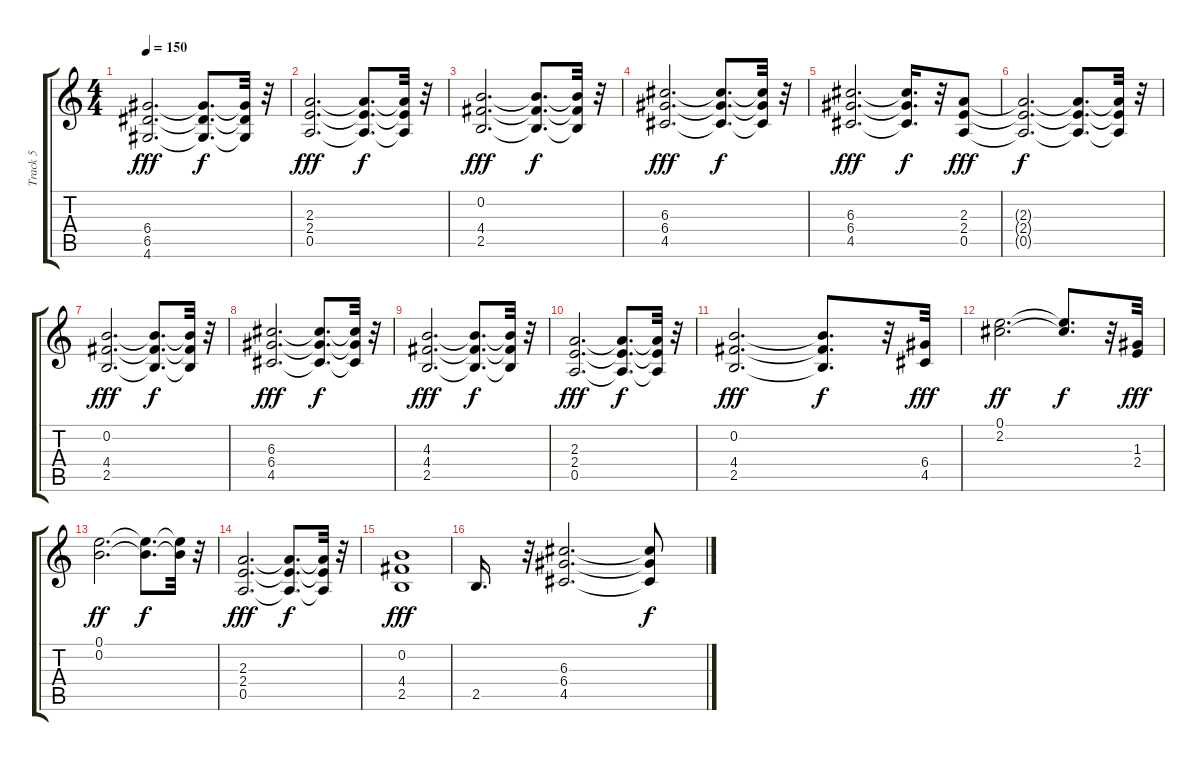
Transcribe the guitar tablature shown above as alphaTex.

\track ("Track 5" "Track 5") {instrument electricguitarmuted}
\staff {score tabs}
\tuning (E4 B3 G3 D3 A2 E2) {hide}
\ts (4 4)
\tempo 150
\clef g2
\ks c
(6.4 6.5 4.6).2{d dy fff} (6.4{t} 6.5{t} 4.6{t}).8{d dy f} (6.4{t} 6.5{t} 4.6{t}).32 r.32 |
(2.3 2.4 0.5).2{d dy fff} (2.3{t} 2.4{t} 0.5{t}).8{d dy f} (2.3{t} 2.4{t} 0.5{t}).32 r.32 |
(0.2 4.4 2.5).2{d dy fff} (0.2{t} 4.4{t} 2.5{t}).8{d dy f} (0.2{t} 4.4{t} 2.5{t}).32 r.32 |
(6.3 6.4 4.5).2{d dy fff} (6.3{t} 6.4{t} 4.5{t}).8{d dy f} (6.3{t} 6.4{t} 4.5{t}).32 r.32 |
(6.3 6.4 4.5).2{d dy fff} (6.3{t} 6.4{t} 4.5{t}).16{d dy f} r.32 (2.3 2.4 0.5).8{dy fff} |
(2.3{t} 2.4{t} 0.5{t}).2{d dy f} (2.3{t} 2.4{t} 0.5{t}).8{d} (2.3{t} 2.4{t} 0.5{t}).32 r.32 |
(0.2 4.4 2.5).2{d dy fff} (0.2{t} 4.4{t} 2.5{t}).8{d dy f} (0.2{t} 4.4{t} 2.5{t}).32 r.32 |
(6.3 6.4 4.5).2{d dy fff} (6.3{t} 6.4{t} 4.5{t}).8{d dy f} (6.3{t} 6.4{t} 4.5{t}).32 r.32 |
(4.3 4.4 2.5).2{d dy fff} (4.3{t} 4.4{t} 2.5{t}).8{d dy f} (4.3{t} 4.4{t} 2.5{t}).32 r.32 |
(2.3 2.4 0.5).2{d dy fff} (2.3{t} 2.4{t} 0.5{t}).8{d dy f} (2.3{t} 2.4{t} 0.5{t}).32 r.32 |
(0.2 4.4 2.5).2{d dy fff} (0.2{t} 4.4{t} 2.5{t}).8{d dy f} r.32 (6.4 4.5).32{dy fff} |
(0.1 2.2).2{d dy ff} (0.1{t} 2.2{t}).8{d dy f} r.32 (1.3 2.4).32{dy fff} |
(0.1 0.2).2{d dy ff} (0.1{t} 0.2{t}).8{d dy f} (0.1{t} 0.2{t}).32 r.32 |
(2.3 2.4 0.5).2{d dy fff} (2.3{t} 2.4{t} 0.5{t}).8{d dy f} (2.3{t} 2.4{t} 0.5{t}).32 r.32 |
(0.2 4.4 2.5).1{dy fff} |
2.5.16{d} r.32 (6.3 6.4 4.5).2{d} (6.3{t} 6.4{t} 4.5{t}).8{dy f}
